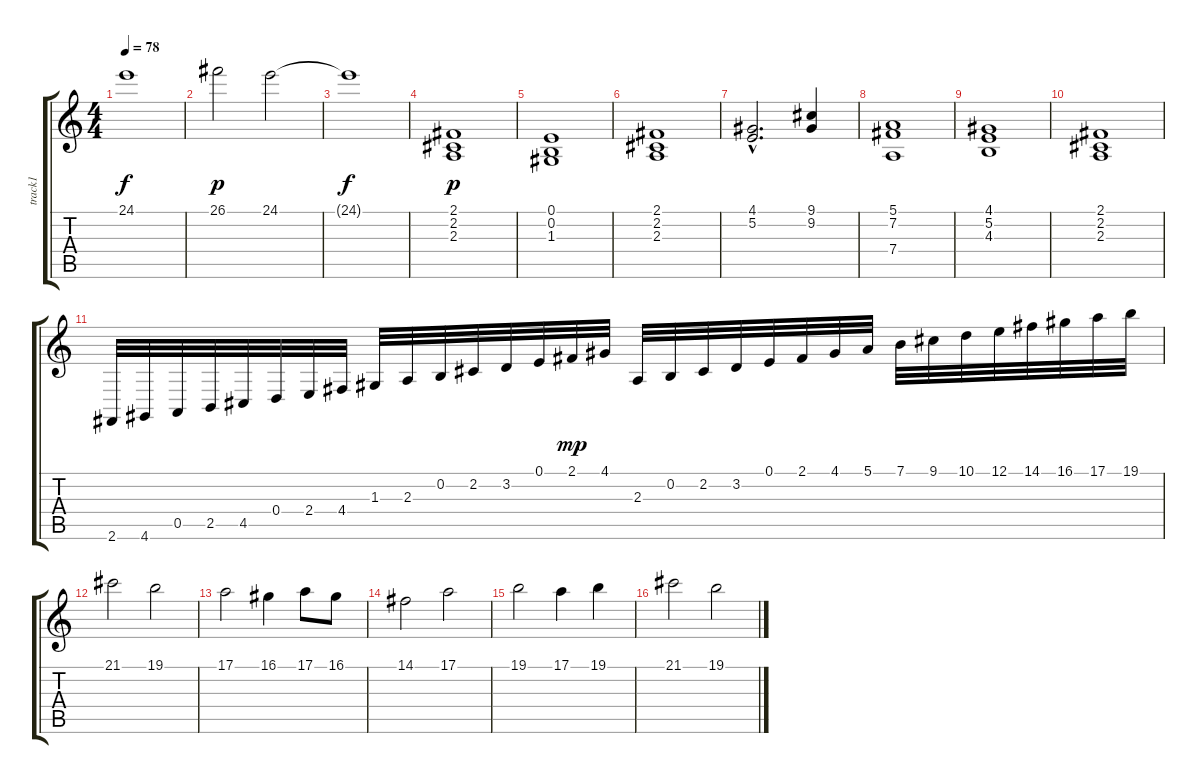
\track ("track1" "track1") {instrument stringensemble1}
\staff {score tabs}
\tuning (E4 B3 G3 D3 A2 E2) {hide}
\ts (4 4)
\tempo 78
\clef g2
\ks c
24.1{t}.1{dy f} |
26.1.2{dy p} 24.1.2 |
24.1{t}.1{dy f} |
(2.1 2.2 2.3).1{dy p} |
(0.1 0.2 1.3).1 |
(2.1 2.2 2.3).1 |
(4.1{hac} 5.2{hac}).2{d} (9.1 9.2).4 |
(5.1 7.2 7.4).1 |
(4.1 5.2 4.3).1 |
(2.1 2.2 2.3).1 |
2.6.32 4.6.32 0.5.32 2.5.32 4.5.32 0.4.32 2.4.32 4.4.32 1.3.32 2.3.32 0.2.32 2.2.32 3.2.32 0.1.32 2.1.32{dy mp} 4.1.32 2.3.32 0.2.32 2.2.32 3.2.32 0.1.32 2.1.32 4.1.32 5.1.32 7.1.32 9.1.32 10.1.32 12.1.32 14.1.32 16.1.32 17.1.32 19.1.32 |
21.1.2 19.1.2 |
17.1.2 16.1.4 17.1.8 16.1.8 |
14.1.2 17.1.2 |
19.1.2 17.1.4 19.1.4 |
21.1.2 19.1.2
